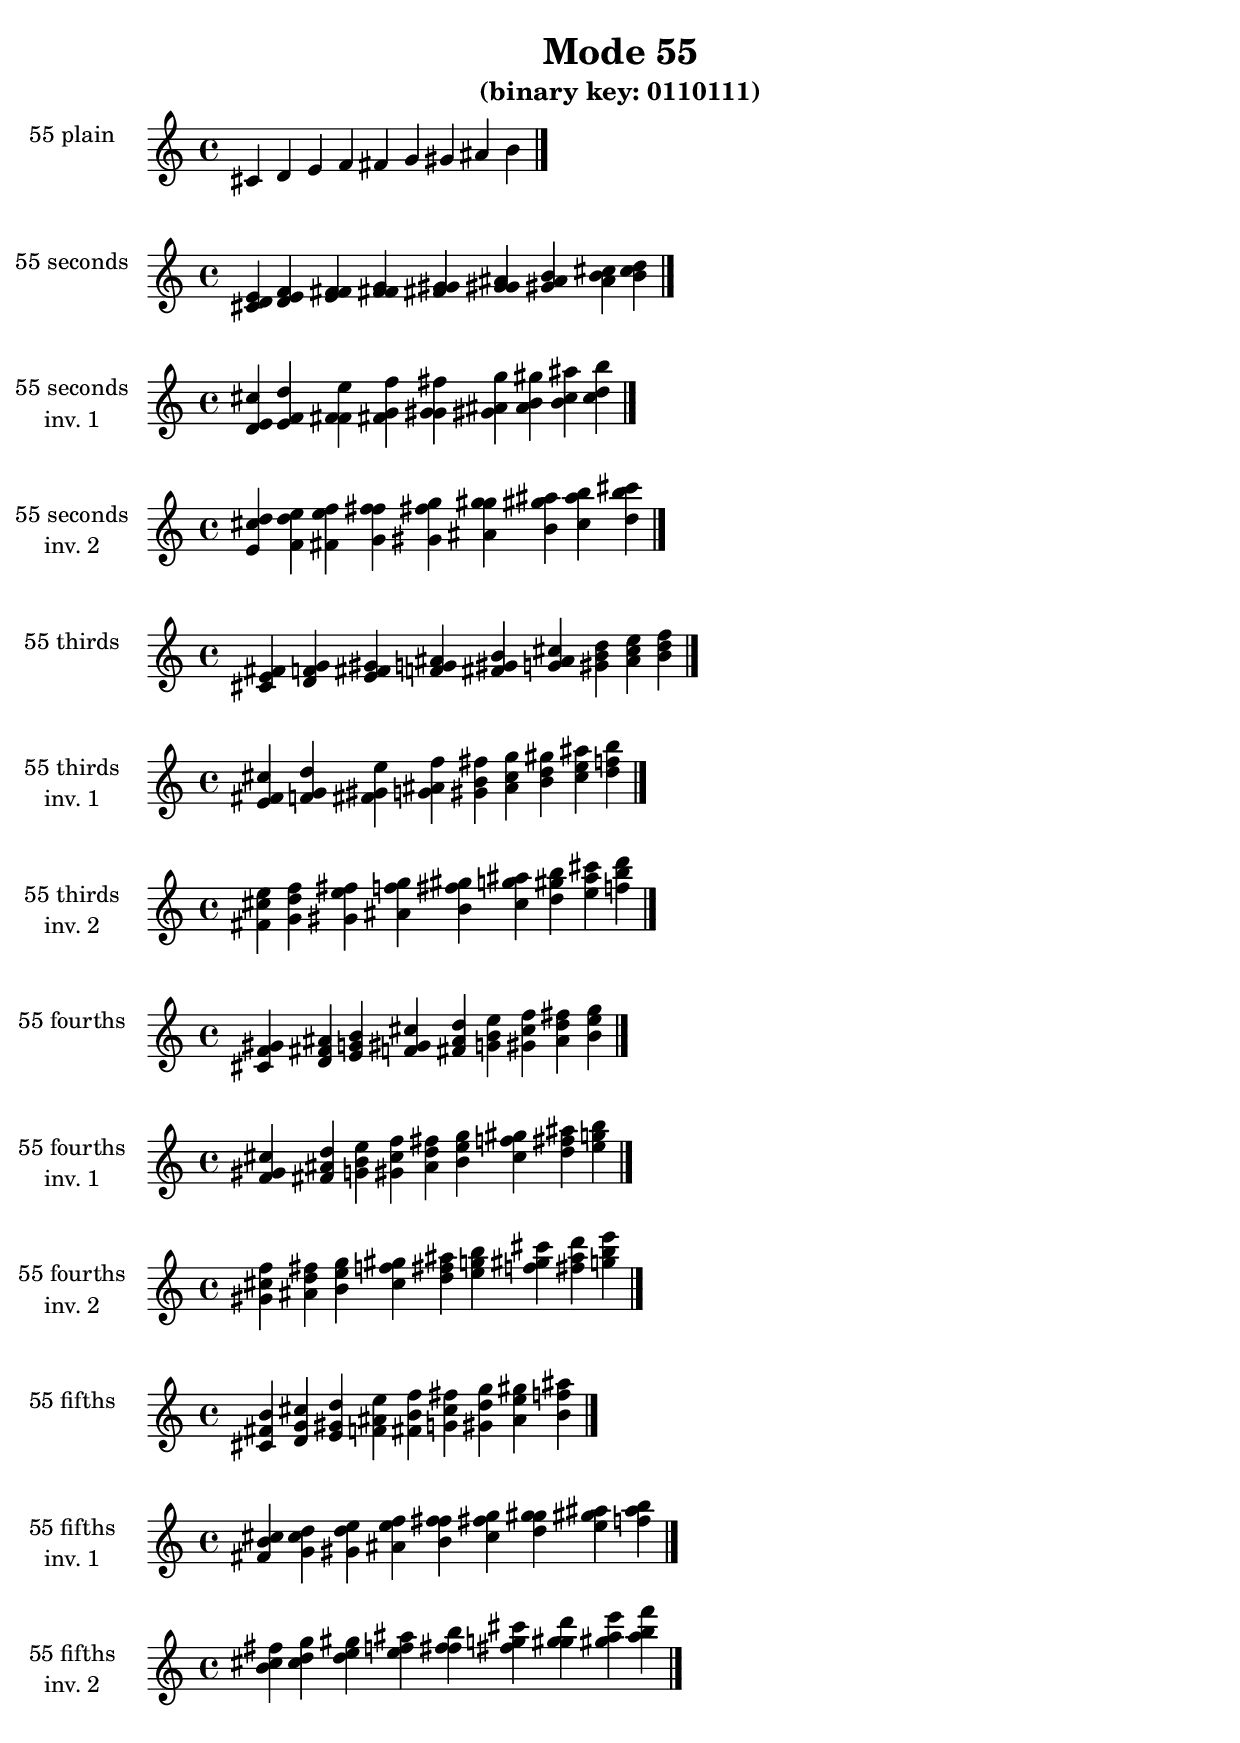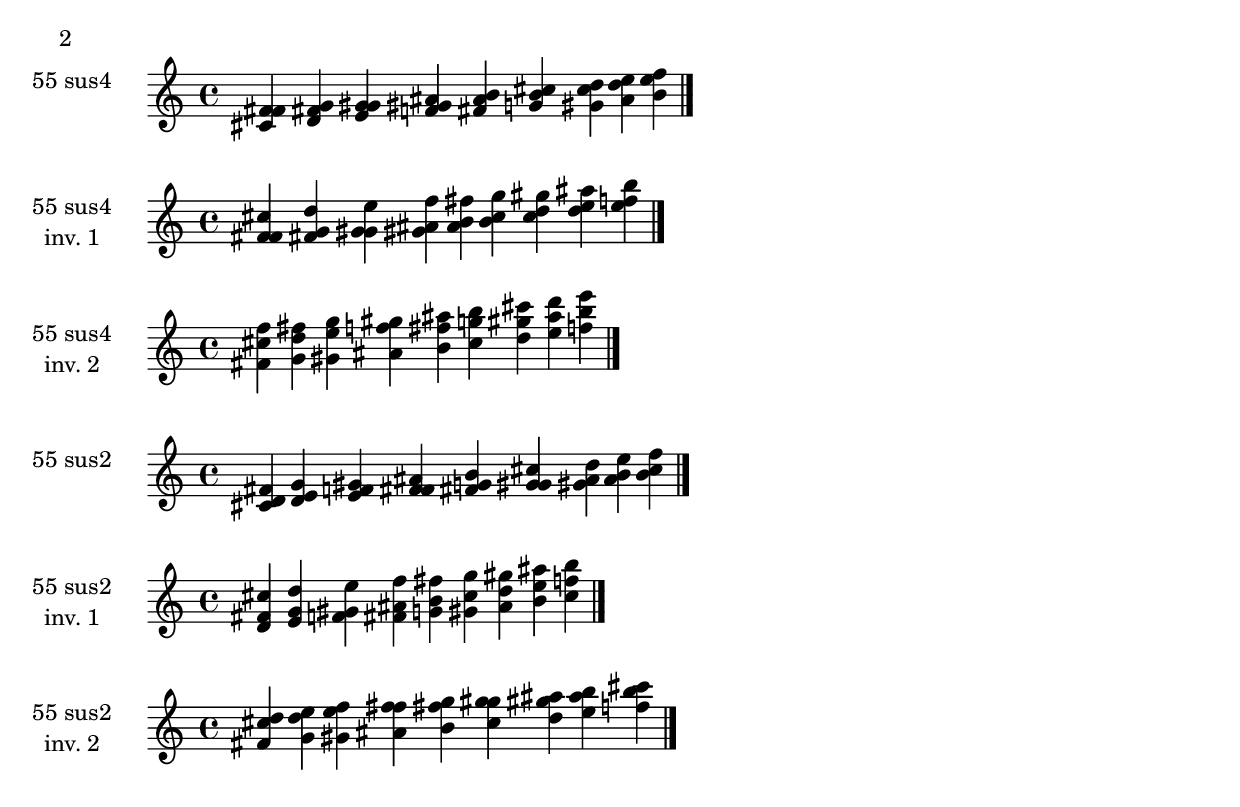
\version "2.19.0"

\header {
  title = "Mode 55"
  subtitle = "(binary key: 0110111)"
 %% Remove default LilyPond tagline
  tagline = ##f
}

\paper {
  #(set-paper-size "a4")
}

global = {
  \key c \major
  \time 4/4
  \tempo 4=100
}

\book {
  \score {
    \new Staff \with {
      instrumentName =  \markup { \column {
         \hcenter-in #14 \line { 55 plain }
         \hcenter-in #14 \line {  } } }
      midiInstrument = "oboe"
    } { \accidentalStyle "default"
        \cadenzaOn cis' d' e' f' fis' g' gis' ais' b'  \cadenzaOff \bar "|." }
    \layout { }
  }
  \score {
    \new Staff \with {
      instrumentName =  \markup { \column {
         \hcenter-in #14 \line { 55 seconds }
         \hcenter-in #14 \line {  } } }
      midiInstrument = "oboe"
    } { \accidentalStyle "default"
        \cadenzaOn <cis' d' e'> <d' e' f'> <e' f' fis'> <f' fis' g'> <fis' g' gis'> <g' gis' ais'> <gis' ais' b'> <ais' b' cis''> <b' cis'' d''>  \cadenzaOff \bar "|." }
    \layout { }
  }
  \score {
    \new Staff \with {
      instrumentName =  \markup { \column {
         \hcenter-in #14 \line { 55 seconds }
         \hcenter-in #14 \line { inv. 1 } } }
      midiInstrument = "oboe"
    } { \accidentalStyle "default"
        \cadenzaOn <d' e' cis''> <e' f' d''> <f' fis' e''> <fis' g' f''> <g' gis' fis''> <gis' ais' g''> <ais' b' gis''> <b' cis'' ais''> <cis'' d'' b''>  \cadenzaOff \bar "|." }
    \layout { }
  }
  \score {
    \new Staff \with {
      instrumentName =  \markup { \column {
         \hcenter-in #14 \line { 55 seconds }
         \hcenter-in #14 \line { inv. 2 } } }
      midiInstrument = "oboe"
    } { \accidentalStyle "default"
        \cadenzaOn <e' cis'' d''> <f' d'' e''> <fis' e'' f''> <g' f'' fis''> <gis' fis'' g''> <ais' g'' gis''> <b' gis'' ais''> <cis'' ais'' b''> <d'' b'' cis'''>  \cadenzaOff \bar "|." }
    \layout { }
  }
  \score {
    \new Staff \with {
      instrumentName =  \markup { \column {
         \hcenter-in #14 \line { 55 thirds }
         \hcenter-in #14 \line {  } } }
      midiInstrument = "oboe"
    } { \accidentalStyle "default"
        \cadenzaOn <cis' e' fis'> <d' f' g'> <e' fis' gis'> <f' g' ais'> <fis' gis' b'> <g' ais' cis''> <gis' b' d''> <ais' cis'' e''> <b' d'' f''>  \cadenzaOff \bar "|." }
    \layout { }
  }
  \score {
    \new Staff \with {
      instrumentName =  \markup { \column {
         \hcenter-in #14 \line { 55 thirds }
         \hcenter-in #14 \line { inv. 1 } } }
      midiInstrument = "oboe"
    } { \accidentalStyle "default"
        \cadenzaOn <e' fis' cis''> <f' g' d''> <fis' gis' e''> <g' ais' f''> <gis' b' fis''> <ais' cis'' g''> <b' d'' gis''> <cis'' e'' ais''> <d'' f'' b''>  \cadenzaOff \bar "|." }
    \layout { }
  }
  \score {
    \new Staff \with {
      instrumentName =  \markup { \column {
         \hcenter-in #14 \line { 55 thirds }
         \hcenter-in #14 \line { inv. 2 } } }
      midiInstrument = "oboe"
    } { \accidentalStyle "default"
        \cadenzaOn <fis' cis'' e''> <g' d'' f''> <gis' e'' fis''> <ais' f'' g''> <b' fis'' gis''> <cis'' g'' ais''> <d'' gis'' b''> <e'' ais'' cis'''> <f'' b'' d'''>  \cadenzaOff \bar "|." }
    \layout { }
  }
  \score {
    \new Staff \with {
      instrumentName =  \markup { \column {
         \hcenter-in #14 \line { 55 fourths }
         \hcenter-in #14 \line {  } } }
      midiInstrument = "oboe"
    } { \accidentalStyle "default"
        \cadenzaOn <cis' f' gis'> <d' fis' ais'> <e' g' b'> <f' gis' cis''> <fis' ais' d''> <g' b' e''> <gis' cis'' f''> <ais' d'' fis''> <b' e'' g''>  \cadenzaOff \bar "|." }
    \layout { }
  }
  \score {
    \new Staff \with {
      instrumentName =  \markup { \column {
         \hcenter-in #14 \line { 55 fourths }
         \hcenter-in #14 \line { inv. 1 } } }
      midiInstrument = "oboe"
    } { \accidentalStyle "default"
        \cadenzaOn <f' gis' cis''> <fis' ais' d''> <g' b' e''> <gis' cis'' f''> <ais' d'' fis''> <b' e'' g''> <cis'' f'' gis''> <d'' fis'' ais''> <e'' g'' b''>  \cadenzaOff \bar "|." }
    \layout { }
  }
  \score {
    \new Staff \with {
      instrumentName =  \markup { \column {
         \hcenter-in #14 \line { 55 fourths }
         \hcenter-in #14 \line { inv. 2 } } }
      midiInstrument = "oboe"
    } { \accidentalStyle "default"
        \cadenzaOn <gis' cis'' f''> <ais' d'' fis''> <b' e'' g''> <cis'' f'' gis''> <d'' fis'' ais''> <e'' g'' b''> <f'' gis'' cis'''> <fis'' ais'' d'''> <g'' b'' e'''>  \cadenzaOff \bar "|." }
    \layout { }
  }
  \score {
    \new Staff \with {
      instrumentName =  \markup { \column {
         \hcenter-in #14 \line { 55 fifths }
         \hcenter-in #14 \line {  } } }
      midiInstrument = "oboe"
    } { \accidentalStyle "default"
        \cadenzaOn <cis' fis' b'> <d' g' cis''> <e' gis' d''> <f' ais' e''> <fis' b' f''> <g' cis'' fis''> <gis' d'' g''> <ais' e'' gis''> <b' f'' ais''>  \cadenzaOff \bar "|." }
    \layout { }
  }
  \score {
    \new Staff \with {
      instrumentName =  \markup { \column {
         \hcenter-in #14 \line { 55 fifths }
         \hcenter-in #14 \line { inv. 1 } } }
      midiInstrument = "oboe"
    } { \accidentalStyle "default"
        \cadenzaOn <fis' b' cis''> <g' cis'' d''> <gis' d'' e''> <ais' e'' f''> <b' f'' fis''> <cis'' fis'' g''> <d'' g'' gis''> <e'' gis'' ais''> <f'' ais'' b''>  \cadenzaOff \bar "|." }
    \layout { }
  }
  \score {
    \new Staff \with {
      instrumentName =  \markup { \column {
         \hcenter-in #14 \line { 55 fifths }
         \hcenter-in #14 \line { inv. 2 } } }
      midiInstrument = "oboe"
    } { \accidentalStyle "default"
        \cadenzaOn <b' cis'' fis''> <cis'' d'' g''> <d'' e'' gis''> <e'' f'' ais''> <f'' fis'' b''> <fis'' g'' cis'''> <g'' gis'' d'''> <gis'' ais'' e'''> <ais'' b'' f'''>  \cadenzaOff \bar "|." }
    \layout { }
  }
  \score {
    \new Staff \with {
      instrumentName =  \markup { \column {
         \hcenter-in #14 \line { 55 sus4 }
         \hcenter-in #14 \line {  } } }
      midiInstrument = "oboe"
    } { \accidentalStyle "default"
        \cadenzaOn <cis' f' fis'> <d' fis' g'> <e' g' gis'> <f' gis' ais'> <fis' ais' b'> <g' b' cis''> <gis' cis'' d''> <ais' d'' e''> <b' e'' f''>  \cadenzaOff \bar "|." }
    \layout { }
  }
  \score {
    \new Staff \with {
      instrumentName =  \markup { \column {
         \hcenter-in #14 \line { 55 sus4 }
         \hcenter-in #14 \line { inv. 1 } } }
      midiInstrument = "oboe"
    } { \accidentalStyle "default"
        \cadenzaOn <f' fis' cis''> <fis' g' d''> <g' gis' e''> <gis' ais' f''> <ais' b' fis''> <b' cis'' g''> <cis'' d'' gis''> <d'' e'' ais''> <e'' f'' b''>  \cadenzaOff \bar "|." }
    \layout { }
  }
  \score {
    \new Staff \with {
      instrumentName =  \markup { \column {
         \hcenter-in #14 \line { 55 sus4 }
         \hcenter-in #14 \line { inv. 2 } } }
      midiInstrument = "oboe"
    } { \accidentalStyle "default"
        \cadenzaOn <fis' cis'' f''> <g' d'' fis''> <gis' e'' g''> <ais' f'' gis''> <b' fis'' ais''> <cis'' g'' b''> <d'' gis'' cis'''> <e'' ais'' d'''> <f'' b'' e'''>  \cadenzaOff \bar "|." }
    \layout { }
  }
  \score {
    \new Staff \with {
      instrumentName =  \markup { \column {
         \hcenter-in #14 \line { 55 sus2 }
         \hcenter-in #14 \line {  } } }
      midiInstrument = "oboe"
    } { \accidentalStyle "default"
        \cadenzaOn <cis' d' fis'> <d' e' g'> <e' f' gis'> <f' fis' ais'> <fis' g' b'> <g' gis' cis''> <gis' ais' d''> <ais' b' e''> <b' cis'' f''>  \cadenzaOff \bar "|." }
    \layout { }
  }
  \score {
    \new Staff \with {
      instrumentName =  \markup { \column {
         \hcenter-in #14 \line { 55 sus2 }
         \hcenter-in #14 \line { inv. 1 } } }
      midiInstrument = "oboe"
    } { \accidentalStyle "default"
        \cadenzaOn <d' fis' cis''> <e' g' d''> <f' gis' e''> <fis' ais' f''> <g' b' fis''> <gis' cis'' g''> <ais' d'' gis''> <b' e'' ais''> <cis'' f'' b''>  \cadenzaOff \bar "|." }
    \layout { }
  }
  \score {
    \new Staff \with {
      instrumentName =  \markup { \column {
         \hcenter-in #14 \line { 55 sus2 }
         \hcenter-in #14 \line { inv. 2 } } }
      midiInstrument = "oboe"
    } { \accidentalStyle "default"
        \cadenzaOn <fis' cis'' d''> <g' d'' e''> <gis' e'' f''> <ais' f'' fis''> <b' fis'' g''> <cis'' g'' gis''> <d'' gis'' ais''> <e'' ais'' b''> <f'' b'' cis'''>  \cadenzaOff \bar "|." }
    \layout { }
  }
}

\book {
  \bookOutputSuffix "plain_"
  \score {
    \new Staff \with {
      instrumentName =  \markup { \column {
         \hcenter-in #14 \line { 55 plain }
         \hcenter-in #14 \line {  } } }
      midiInstrument = "oboe"
    } { \accidentalStyle "default"
        \cadenzaOn cis' d' e' f' fis' g' gis' ais' b'  \cadenzaOff \bar "|." }
    \midi { }
  }
}
\book {
  \bookOutputSuffix "seconds_"
  \score {
    \new Staff \with {
      instrumentName =  \markup { \column {
         \hcenter-in #14 \line { 55 seconds }
         \hcenter-in #14 \line {  } } }
      midiInstrument = "oboe"
    } { \accidentalStyle "default"
        \cadenzaOn <cis' d' e'> <d' e' f'> <e' f' fis'> <f' fis' g'> <fis' g' gis'> <g' gis' ais'> <gis' ais' b'> <ais' b' cis''> <b' cis'' d''>  \cadenzaOff \bar "|." }
    \midi { }
  }
}
\book {
  \bookOutputSuffix "seconds_inv. 1"
  \score {
    \new Staff \with {
      instrumentName =  \markup { \column {
         \hcenter-in #14 \line { 55 seconds }
         \hcenter-in #14 \line { inv. 1 } } }
      midiInstrument = "oboe"
    } { \accidentalStyle "default"
        \cadenzaOn <d' e' cis''> <e' f' d''> <f' fis' e''> <fis' g' f''> <g' gis' fis''> <gis' ais' g''> <ais' b' gis''> <b' cis'' ais''> <cis'' d'' b''>  \cadenzaOff \bar "|." }
    \midi { }
  }
}
\book {
  \bookOutputSuffix "seconds_inv. 2"
  \score {
    \new Staff \with {
      instrumentName =  \markup { \column {
         \hcenter-in #14 \line { 55 seconds }
         \hcenter-in #14 \line { inv. 2 } } }
      midiInstrument = "oboe"
    } { \accidentalStyle "default"
        \cadenzaOn <e' cis'' d''> <f' d'' e''> <fis' e'' f''> <g' f'' fis''> <gis' fis'' g''> <ais' g'' gis''> <b' gis'' ais''> <cis'' ais'' b''> <d'' b'' cis'''>  \cadenzaOff \bar "|." }
    \midi { }
  }
}
\book {
  \bookOutputSuffix "thirds_"
  \score {
    \new Staff \with {
      instrumentName =  \markup { \column {
         \hcenter-in #14 \line { 55 thirds }
         \hcenter-in #14 \line {  } } }
      midiInstrument = "oboe"
    } { \accidentalStyle "default"
        \cadenzaOn <cis' e' fis'> <d' f' g'> <e' fis' gis'> <f' g' ais'> <fis' gis' b'> <g' ais' cis''> <gis' b' d''> <ais' cis'' e''> <b' d'' f''>  \cadenzaOff \bar "|." }
    \midi { }
  }
}
\book {
  \bookOutputSuffix "thirds_inv. 1"
  \score {
    \new Staff \with {
      instrumentName =  \markup { \column {
         \hcenter-in #14 \line { 55 thirds }
         \hcenter-in #14 \line { inv. 1 } } }
      midiInstrument = "oboe"
    } { \accidentalStyle "default"
        \cadenzaOn <e' fis' cis''> <f' g' d''> <fis' gis' e''> <g' ais' f''> <gis' b' fis''> <ais' cis'' g''> <b' d'' gis''> <cis'' e'' ais''> <d'' f'' b''>  \cadenzaOff \bar "|." }
    \midi { }
  }
}
\book {
  \bookOutputSuffix "thirds_inv. 2"
  \score {
    \new Staff \with {
      instrumentName =  \markup { \column {
         \hcenter-in #14 \line { 55 thirds }
         \hcenter-in #14 \line { inv. 2 } } }
      midiInstrument = "oboe"
    } { \accidentalStyle "default"
        \cadenzaOn <fis' cis'' e''> <g' d'' f''> <gis' e'' fis''> <ais' f'' g''> <b' fis'' gis''> <cis'' g'' ais''> <d'' gis'' b''> <e'' ais'' cis'''> <f'' b'' d'''>  \cadenzaOff \bar "|." }
    \midi { }
  }
}
\book {
  \bookOutputSuffix "fourths_"
  \score {
    \new Staff \with {
      instrumentName =  \markup { \column {
         \hcenter-in #14 \line { 55 fourths }
         \hcenter-in #14 \line {  } } }
      midiInstrument = "oboe"
    } { \accidentalStyle "default"
        \cadenzaOn <cis' f' gis'> <d' fis' ais'> <e' g' b'> <f' gis' cis''> <fis' ais' d''> <g' b' e''> <gis' cis'' f''> <ais' d'' fis''> <b' e'' g''>  \cadenzaOff \bar "|." }
    \midi { }
  }
}
\book {
  \bookOutputSuffix "fourths_inv. 1"
  \score {
    \new Staff \with {
      instrumentName =  \markup { \column {
         \hcenter-in #14 \line { 55 fourths }
         \hcenter-in #14 \line { inv. 1 } } }
      midiInstrument = "oboe"
    } { \accidentalStyle "default"
        \cadenzaOn <f' gis' cis''> <fis' ais' d''> <g' b' e''> <gis' cis'' f''> <ais' d'' fis''> <b' e'' g''> <cis'' f'' gis''> <d'' fis'' ais''> <e'' g'' b''>  \cadenzaOff \bar "|." }
    \midi { }
  }
}
\book {
  \bookOutputSuffix "fourths_inv. 2"
  \score {
    \new Staff \with {
      instrumentName =  \markup { \column {
         \hcenter-in #14 \line { 55 fourths }
         \hcenter-in #14 \line { inv. 2 } } }
      midiInstrument = "oboe"
    } { \accidentalStyle "default"
        \cadenzaOn <gis' cis'' f''> <ais' d'' fis''> <b' e'' g''> <cis'' f'' gis''> <d'' fis'' ais''> <e'' g'' b''> <f'' gis'' cis'''> <fis'' ais'' d'''> <g'' b'' e'''>  \cadenzaOff \bar "|." }
    \midi { }
  }
}
\book {
  \bookOutputSuffix "fifths_"
  \score {
    \new Staff \with {
      instrumentName =  \markup { \column {
         \hcenter-in #14 \line { 55 fifths }
         \hcenter-in #14 \line {  } } }
      midiInstrument = "oboe"
    } { \accidentalStyle "default"
        \cadenzaOn <cis' fis' b'> <d' g' cis''> <e' gis' d''> <f' ais' e''> <fis' b' f''> <g' cis'' fis''> <gis' d'' g''> <ais' e'' gis''> <b' f'' ais''>  \cadenzaOff \bar "|." }
    \midi { }
  }
}
\book {
  \bookOutputSuffix "fifths_inv. 1"
  \score {
    \new Staff \with {
      instrumentName =  \markup { \column {
         \hcenter-in #14 \line { 55 fifths }
         \hcenter-in #14 \line { inv. 1 } } }
      midiInstrument = "oboe"
    } { \accidentalStyle "default"
        \cadenzaOn <fis' b' cis''> <g' cis'' d''> <gis' d'' e''> <ais' e'' f''> <b' f'' fis''> <cis'' fis'' g''> <d'' g'' gis''> <e'' gis'' ais''> <f'' ais'' b''>  \cadenzaOff \bar "|." }
    \midi { }
  }
}
\book {
  \bookOutputSuffix "fifths_inv. 2"
  \score {
    \new Staff \with {
      instrumentName =  \markup { \column {
         \hcenter-in #14 \line { 55 fifths }
         \hcenter-in #14 \line { inv. 2 } } }
      midiInstrument = "oboe"
    } { \accidentalStyle "default"
        \cadenzaOn <b' cis'' fis''> <cis'' d'' g''> <d'' e'' gis''> <e'' f'' ais''> <f'' fis'' b''> <fis'' g'' cis'''> <g'' gis'' d'''> <gis'' ais'' e'''> <ais'' b'' f'''>  \cadenzaOff \bar "|." }
    \midi { }
  }
}
\book {
  \bookOutputSuffix "sus4_"
  \score {
    \new Staff \with {
      instrumentName =  \markup { \column {
         \hcenter-in #14 \line { 55 sus4 }
         \hcenter-in #14 \line {  } } }
      midiInstrument = "oboe"
    } { \accidentalStyle "default"
        \cadenzaOn <cis' f' fis'> <d' fis' g'> <e' g' gis'> <f' gis' ais'> <fis' ais' b'> <g' b' cis''> <gis' cis'' d''> <ais' d'' e''> <b' e'' f''>  \cadenzaOff \bar "|." }
    \midi { }
  }
}
\book {
  \bookOutputSuffix "sus4_inv. 1"
  \score {
    \new Staff \with {
      instrumentName =  \markup { \column {
         \hcenter-in #14 \line { 55 sus4 }
         \hcenter-in #14 \line { inv. 1 } } }
      midiInstrument = "oboe"
    } { \accidentalStyle "default"
        \cadenzaOn <f' fis' cis''> <fis' g' d''> <g' gis' e''> <gis' ais' f''> <ais' b' fis''> <b' cis'' g''> <cis'' d'' gis''> <d'' e'' ais''> <e'' f'' b''>  \cadenzaOff \bar "|." }
    \midi { }
  }
}
\book {
  \bookOutputSuffix "sus4_inv. 2"
  \score {
    \new Staff \with {
      instrumentName =  \markup { \column {
         \hcenter-in #14 \line { 55 sus4 }
         \hcenter-in #14 \line { inv. 2 } } }
      midiInstrument = "oboe"
    } { \accidentalStyle "default"
        \cadenzaOn <fis' cis'' f''> <g' d'' fis''> <gis' e'' g''> <ais' f'' gis''> <b' fis'' ais''> <cis'' g'' b''> <d'' gis'' cis'''> <e'' ais'' d'''> <f'' b'' e'''>  \cadenzaOff \bar "|." }
    \midi { }
  }
}
\book {
  \bookOutputSuffix "sus2_"
  \score {
    \new Staff \with {
      instrumentName =  \markup { \column {
         \hcenter-in #14 \line { 55 sus2 }
         \hcenter-in #14 \line {  } } }
      midiInstrument = "oboe"
    } { \accidentalStyle "default"
        \cadenzaOn <cis' d' fis'> <d' e' g'> <e' f' gis'> <f' fis' ais'> <fis' g' b'> <g' gis' cis''> <gis' ais' d''> <ais' b' e''> <b' cis'' f''>  \cadenzaOff \bar "|." }
    \midi { }
  }
}
\book {
  \bookOutputSuffix "sus2_inv. 1"
  \score {
    \new Staff \with {
      instrumentName =  \markup { \column {
         \hcenter-in #14 \line { 55 sus2 }
         \hcenter-in #14 \line { inv. 1 } } }
      midiInstrument = "oboe"
    } { \accidentalStyle "default"
        \cadenzaOn <d' fis' cis''> <e' g' d''> <f' gis' e''> <fis' ais' f''> <g' b' fis''> <gis' cis'' g''> <ais' d'' gis''> <b' e'' ais''> <cis'' f'' b''>  \cadenzaOff \bar "|." }
    \midi { }
  }
}
\book {
  \bookOutputSuffix "sus2_inv. 2"
  \score {
    \new Staff \with {
      instrumentName =  \markup { \column {
         \hcenter-in #14 \line { 55 sus2 }
         \hcenter-in #14 \line { inv. 2 } } }
      midiInstrument = "oboe"
    } { \accidentalStyle "default"
        \cadenzaOn <fis' cis'' d''> <g' d'' e''> <gis' e'' f''> <ais' f'' fis''> <b' fis'' g''> <cis'' g'' gis''> <d'' gis'' ais''> <e'' ais'' b''> <f'' b'' cis'''>  \cadenzaOff \bar "|." }
    \midi { }
  }
}
